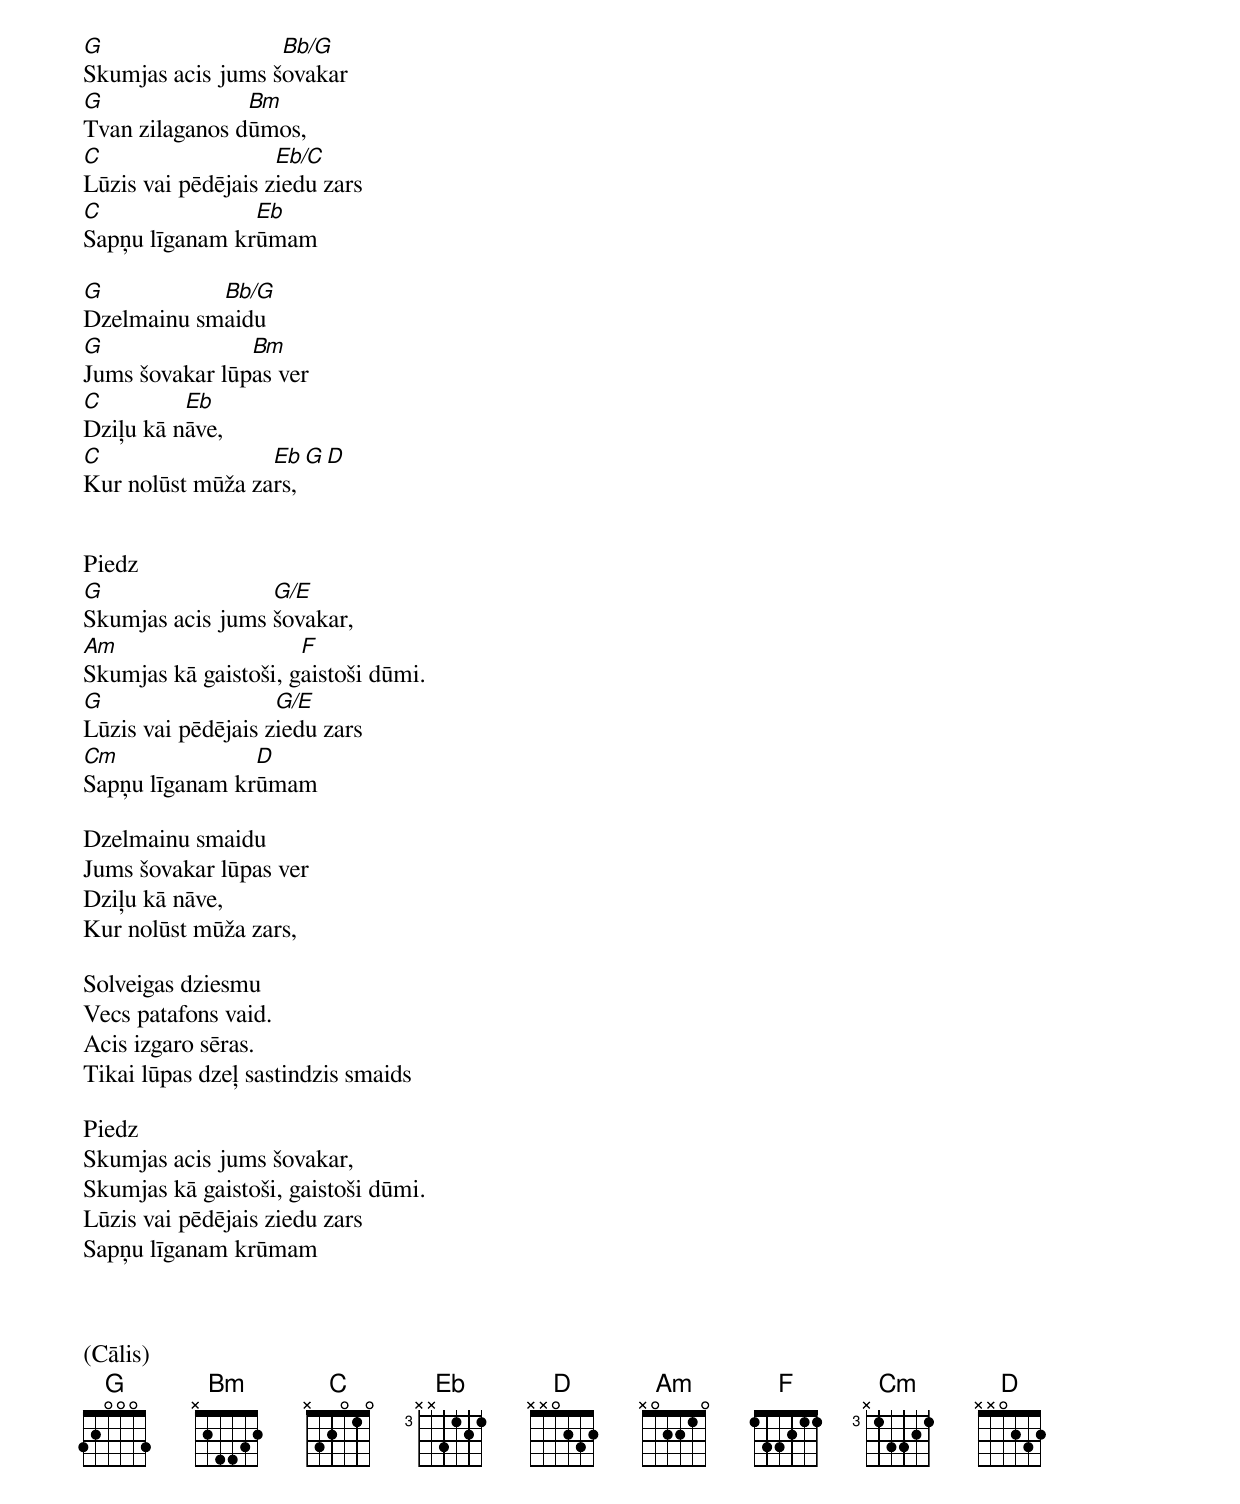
G                  Bb/G
Skumjas acis jums šovakar
G               Bm
Tvan zilaganos dūmos,
C                   Eb/C
Lūzis vai pēdējais ziedu zars
C               Eb
Sapņu līganam krūmam

G           Bb/G
Dzelmainu smaidu
G               Bm
Jums šovakar lūpas ver
C         Eb
Dziļu kā nāve,
C                 Eb     G Dmaj
Kur nolūst mūža zars,


Piedz
G                 G/E
Skumjas acis jums šovakar,
Am                    F
Skumjas kā gaistoši, gaistoši dūmi.
G                   G/E
Lūzis vai pēdējais ziedu zars
Cm              D
Sapņu līganam krūmam

Dzelmainu smaidu
Jums šovakar lūpas ver
Dziļu kā nāve,
Kur nolūst mūža zars,

Solveigas dziesmu
Vecs patafons vaid.
Acis izgaro sēras.
Tikai lūpas dzeļ sastindzis smaids

Piedz
Skumjas acis jums šovakar,
Skumjas kā gaistoši, gaistoši dūmi.
Lūzis vai pēdējais ziedu zars
Sapņu līganam krūmam



(Cālis)
